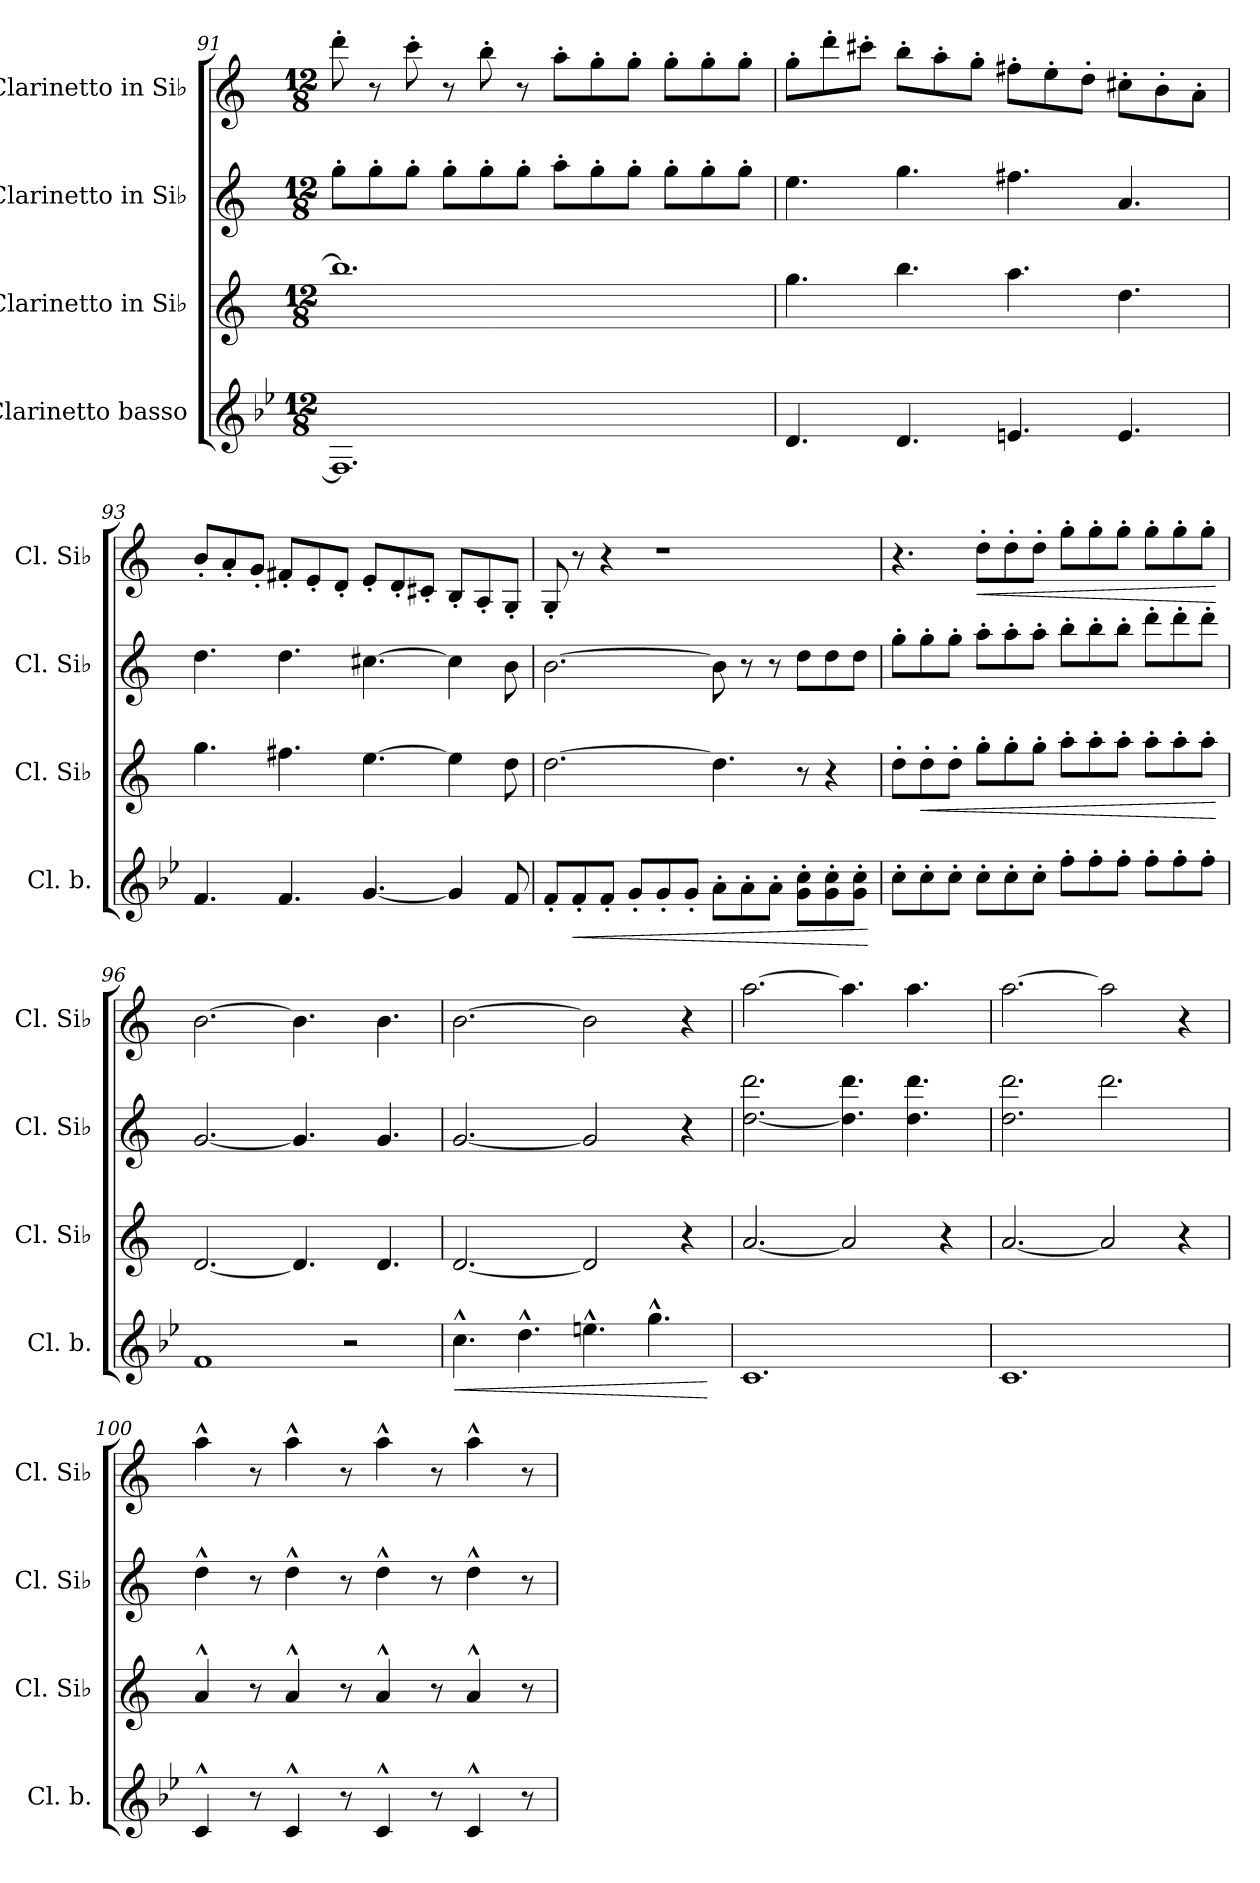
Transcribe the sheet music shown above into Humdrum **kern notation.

**kern	**dynam	**kern	**dynam	**kern	**kern	**dynam
*part4	*part4	*part3	*part3	*part2	*part1	*part1
*staff4	*staff4	*staff3	*staff3	*staff2	*staff1	*staff1
*I"Clarinetto basso	*	*I"Clarinetto in Si♭	*	*I"Clarinetto in Si♭	*I"Clarinetto in Si♭	*
*I'Cl. b.	*	*I'Cl. Si♭	*	*I'Cl. Si♭	*I'Cl. Si♭	*
*clefG2	*	*clefG2	*	*clefG2	*clefG2	*
*ITrd8c14	*	*ITrd1c2	*	*ITrd1c2	*ITrd1c2	*
*k[b-e-]	*	*k[b-e-]	*	*k[b-e-]	*k[b-e-]	*
*M12/8	*	*M12/8	*	*M12/8	*M12/8	*
=91	=91	=91	=91	=91	=91	=91
1.FF]	.	1.aa]	.	8ff'\L	8ccc'\	.
.	.	.	.	8ff'\	8r	.
.	.	.	.	8ff'\J	8bb-'\	.
.	.	.	.	8ff'\L	8r	.
.	.	.	.	8ff'\	8aa'\	.
.	.	.	.	8ff'\J	8r	.
.	.	.	.	8gg'\L	8gg'\L	.
.	.	.	.	8ff'\	8ff'\	.
.	.	.	.	8ff'\J	8ff'\J	.
.	.	.	.	8ff'\L	8ff'\L	.
.	.	.	.	8ff'\	8ff'\	.
.	.	.	.	8ff'\J	8ff'\J	.
!!LO:LB:g=z
=92	=92	=92	=92	=92	=92	=92
4.D/	.	4.ff\	.	4.dd\	8ff'\L	.
.	.	.	.	.	8ccc'\	.
.	.	.	.	.	8bbn'\J	.
4.D/	.	4.aa\	.	4.ff\	8aa'\L	.
.	.	.	.	.	8gg'\	.
.	.	.	.	.	8ff'\J	.
4.En/	.	4.gg\	.	4.een\	8een'\L	.
.	.	.	.	.	8dd'\	.
.	.	.	.	.	8cc'\J	.
4.E/	.	4.cc\	.	4.g/	8bn'\L	.
.	.	.	.	.	8a'\	.
.	.	.	.	.	8g'\J	.
=93	=93	=93	=93	=93	=93	=93
4.F/	.	4.ff\	.	4.cc\	8a'/L	.
.	.	.	.	.	8g'/	.
.	.	.	.	.	8f'/J	.
4.F/	.	4.een\	.	4.cc\	8en'/L	.
.	.	.	.	.	8d'/	.
.	.	.	.	.	8c'/J	.
[4.G/	.	[4.dd\	.	[4.bn\	8d'/L	.
.	.	.	.	.	8c'/	.
.	.	.	.	.	8Bn'/J	.
4G/]	.	4dd\]	.	4b\]	8A'/L	.
.	.	.	.	.	8G'/	.
8F/	.	8cc\	.	8a\	8F'/J	.
=94	=94	=94	=94	=94	=94	=94
8F'/L	.	[2.cc\	.	[2.a\	8F'/	.
!	!LO:HP:b	!	!	!	!	!
8F'/	<	.	.	.	8r	.
8F'/J	.	.	.	.	4r	.
8G'/L	.	.	.	.	.	.
8G'/	.	.	.	.	1r	.
8G'/J	.	.	.	.	.	.
8A'\L	.	4.cc\]	.	8a\]	.	.
8A'\	.	.	.	8r	.	.
8A'\J	.	.	.	8r	.	.
8G\' 8c\'L	.	8r	.	8cc\L	.	.
8G\' 8c\'	.	4r	.	8cc\	.	.
8G\' 8c\'J	.	.	.	8cc\J	.	.
.	[	.	.	.	.	.
!!LO:PB:g=z
=95	=95	=95	=95	=95	=95	=95
8c'\L	.	8cc'\L	.	8ff'\L	4.r	.
!	!	!	!LO:HP:b	!	!	!
8c'\	.	8cc'\	<	8ff'\	.	.
8c'\J	.	8cc'\J	.	8ff'\J	.	.
!	!	!	!	!	!	!LO:HP:b
8c'\L	.	8ff'\L	.	8gg'\L	8cc'\L	<
8c'\	.	8ff'\	.	8gg'\	8cc'\	.
8c'\J	.	8ff'\J	.	8gg'\J	8cc'\J	.
8f'\L	.	8gg'\L	.	8aa'\L	8ff'\L	.
8f'\	.	8gg'\	.	8aa'\	8ff'\	.
8f'\J	.	8gg'\J	.	8aa'\J	8ff'\J	.
8f'\L	.	8gg'\L	.	8ccc'\L	8ff'\L	.
8f'\	.	8gg'\	.	8ccc'\	8ff'\	.
8f'\J	.	8gg'\J	.	8ccc'\J	8ff'\J	.
.	.	.	[	.	.	[
=96	=96	=96	=96	=96	=96	=96
1F	.	[2.c/	.	[2.f/	[2.a\	.
.	.	4.c/]	.	4.f/]	4.a\]	.
2r	.	.	.	.	.	.
.	.	4.c/	.	4.f/	4.a\	.
=97	=97	=97	=97	=97	=97	=97
!	!LO:HP:b	!	!	!	!	!
4.c^^\	<	[2.c/	.	[2.f/	[2.a\	.
4.d^^\	.	.	.	.	.	.
4.en^^\	.	2c/]	.	2f/]	2a\]	.
4.g^^\	.	.	.	.	.	.
.	.	4r	.	4r	4r	.
.	[	.	.	.	.	.
=98	=98	=98	=98	=98	=98	=98
1.C	.	[2.g/	.	[2.cc\ 2.ccc\	[2.gg\	.
.	.	2g/]	.	4.cc\] 4.ccc\	4.gg\]	.
.	.	.	.	4.cc\ 4.ccc\	4.gg\	.
.	.	4r	.	.	.	.
=99	=99	=99	=99	=99	=99	=99
1.C	.	[2.g/	.	2.cc\ 2.ccc\	[2.gg\	.
.	.	2g/]	.	2.ccc\	2gg\]	.
.	.	4r	.	.	4r	.
!!LO:LB:g=z
=100	=100	=100	=100	=100	=100	=100
4C^^/	.	4g^^/	.	4cc^^\	4gg^^\	.
8r	.	8r	.	8r	8r	.
4C^^/	.	4g^^/	.	4cc^^\	4gg^^\	.
8r	.	8r	.	8r	8r	.
4C^^/	.	4g^^/	.	4cc^^\	4gg^^\	.
8r	.	8r	.	8r	8r	.
4C^^/	.	4g^^/	.	4cc^^\	4gg^^\	.
8r	.	8r	.	8r	8r	.
=	=	=	=	=	=	=
*-	*-	*-	*-	*-	*-	*-
